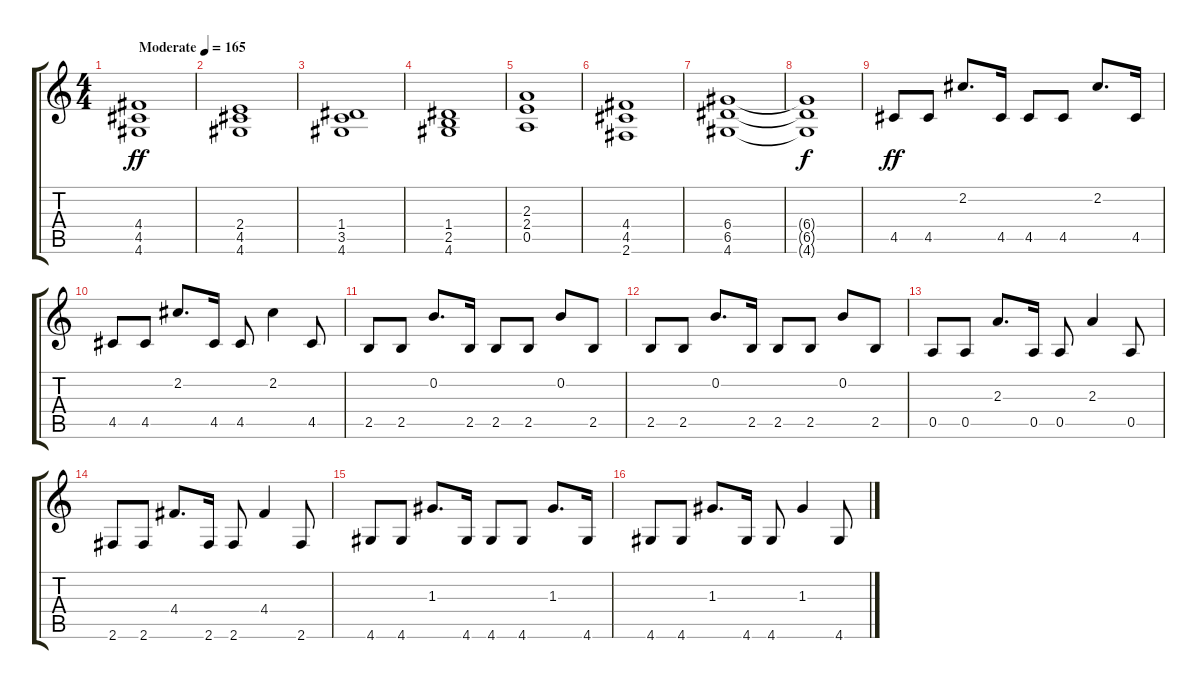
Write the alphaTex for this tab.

\track "" {instrument overdrivenguitar}
\staff {score tabs}
\tuning (E4 B3 G3 D3 A2 E2) {hide}
\ts (4 4)
\tempo (165 "Moderate")
\clef g2
\ks c
(4.4 4.5 4.6).1{dy ff instrument overdrivenguitar} |
(2.4 4.5 4.6).1 |
(1.4 3.5 4.6).1 |
(1.4 2.5 4.6).1 |
(2.3 2.4 0.5).1 |
(4.4 4.5 2.6).1 |
(6.4 6.5 4.6).1 |
(6.4{t} 6.5{t} 4.6{t}).1{dy f} |
4.5.8{dy ff} 4.5.8 2.2.8{d} 4.5.16 4.5.8 4.5.8 2.2.8{d} 4.5.16 |
4.5.8 4.5.8 2.2.8{d} 4.5.16 4.5.8 2.2.4 4.5.8 |
2.5.8 2.5.8 0.2.8{d} 2.5.16 2.5.8 2.5.8 0.2.8 2.5.8 |
2.5.8 2.5.8 0.2.8{d} 2.5.16 2.5.8 2.5.8 0.2.8 2.5.8 |
0.5.8 0.5.8 2.3.8{d} 0.5.16 0.5.8 2.3.4 0.5.8 |
2.6.8 2.6.8 4.4.8{d} 2.6.16 2.6.8 4.4.4 2.6.8 |
4.6.8 4.6.8 1.3.8{d} 4.6.16 4.6.8 4.6.8 1.3.8{d} 4.6.16 |
4.6.8 4.6.8 1.3.8{d} 4.6.16 4.6.8 1.3.4 4.6.8
